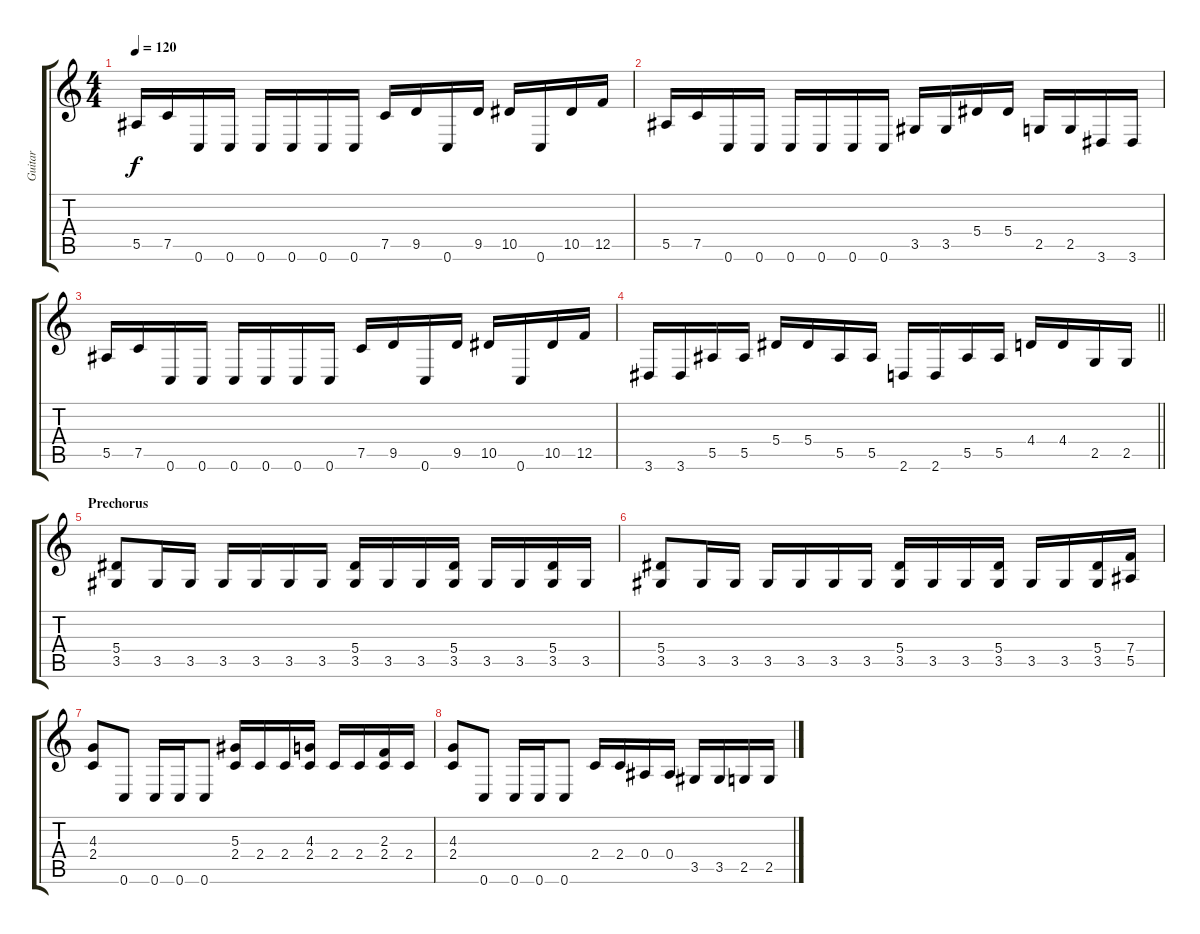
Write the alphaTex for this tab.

\track ("Guitar" "Guitar") {instrument distortionguitar}
\staff {score tabs}
\tuning (C4 G3 Eb3 Bb2 F2 C2) {hide}
\ts (4 4)
\tempo 120
\clef g2
\ks c
5.5.16{dy f} 7.5.16 0.6.16 0.6.16 0.6.16 0.6.16 0.6.16 0.6.16 7.5.16 9.5.16 0.6.16 9.5.16 10.5.16 0.6.16 10.5.16 12.5.16 |
5.5.16 7.5.16 0.6.16 0.6.16 0.6.16 0.6.16 0.6.16 0.6.16 3.5.16 3.5.16 5.4.16 5.4.16 2.5.16 2.5.16 3.6.16 3.6.16 |
5.5.16 7.5.16 0.6.16 0.6.16 0.6.16 0.6.16 0.6.16 0.6.16 7.5.16 9.5.16 0.6.16 9.5.16 10.5.16 0.6.16 10.5.16 12.5.16 |
\barLineRight lightlight
3.6.16 3.6.16 5.5.16 5.5.16 5.4.16 5.4.16 5.5.16 5.5.16 2.6.16 2.6.16 5.5.16 5.5.16 4.4.16 4.4.16 2.5.16 2.5.16 |
\section ("" "Prechorus")
(5.4 3.5).8 3.5.16 3.5.16 3.5.16 3.5.16 3.5.16 3.5.16 (5.4 3.5).16 3.5.16 3.5.16 (5.4 3.5).16 3.5.16 3.5.16 (5.4 3.5).16 3.5.16 |
(5.4 3.5).8 3.5.16 3.5.16 3.5.16 3.5.16 3.5.16 3.5.16 (5.4 3.5).16 3.5.16 3.5.16 (5.4 3.5).16 3.5.16 3.5.16 (5.4 3.5).16 (7.4 5.5).16 |
(4.3 2.4).8 0.6.8 0.6.16 0.6.16 0.6.8 (5.3 2.4).16 2.4.16 2.4.16 (4.3 2.4).16 2.4.16 2.4.16 (2.3 2.4).16 2.4.16 |
(4.3 2.4).8 0.6.8 0.6.16 0.6.16 0.6.8 2.4.16 2.4.16 0.4.16 0.4.16 3.5.16 3.5.16 2.5.16 2.5.16
